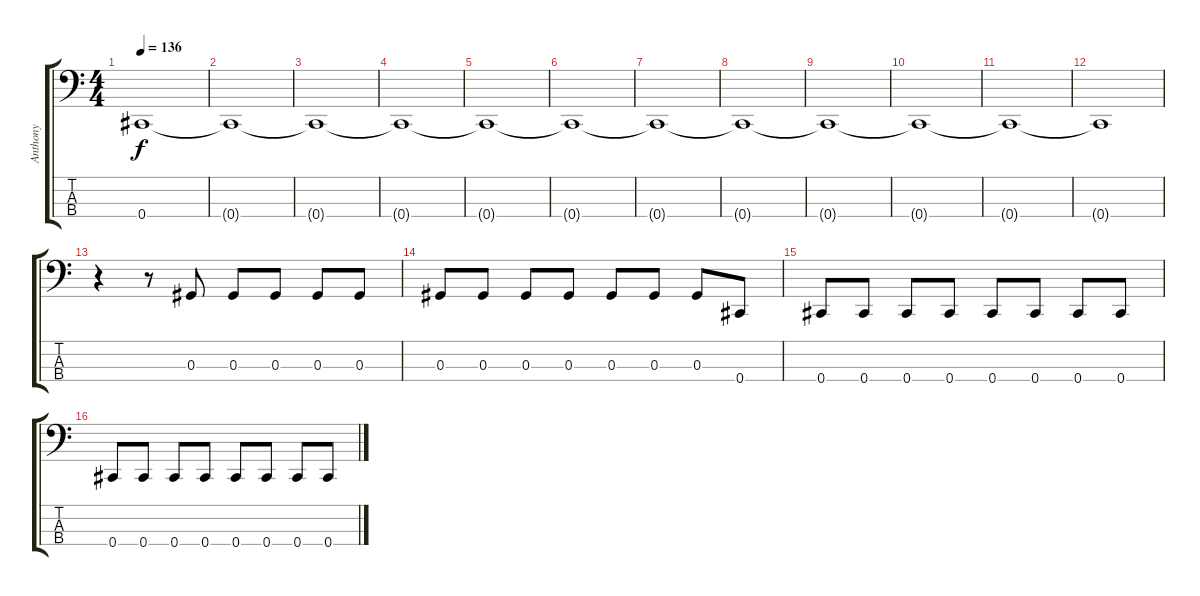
\track ("Anthony" "Anthony") {instrument electricbassfinger}
\staff {score tabs}
\tuning (Gb2 Db2 Ab1 Db1) {hide}
\ts (4 4)
\tempo 136
\clef f4
\ks c
0.4{t}.1{dy f} |
0.4{t}.1 |
0.4{t}.1 |
0.4{t}.1 |
0.4{t}.1 |
0.4{t}.1 |
0.4{t}.1 |
0.4{t}.1 |
0.4{t}.1 |
0.4{t}.1 |
0.4{t}.1 |
0.4{t}.1 |
r.4 r.8 0.3.8 0.3.8 0.3.8 0.3.8 0.3.8 |
0.3.8 0.3.8 0.3.8 0.3.8 0.3.8 0.3.8 0.3.8 0.4.8 |
0.4.8 0.4.8 0.4.8 0.4.8 0.4.8 0.4.8 0.4.8 0.4.8 |
0.4.8 0.4.8 0.4.8 0.4.8 0.4.8 0.4.8 0.4.8 0.4.8
